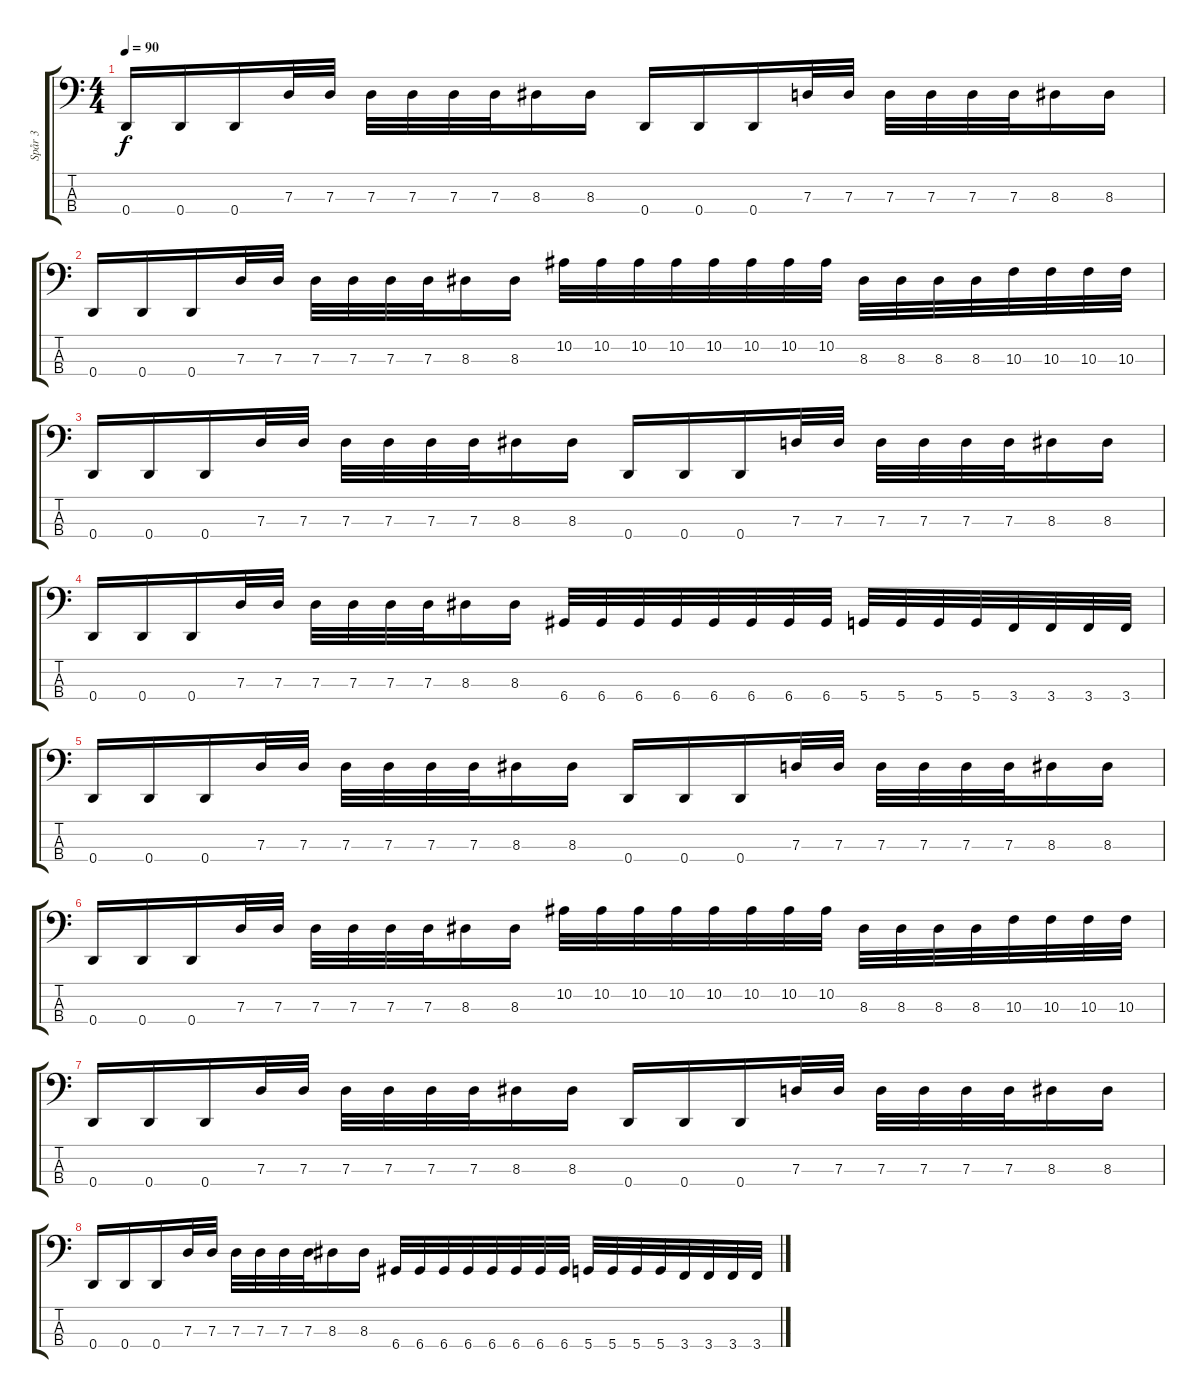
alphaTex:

\track ("Spår 3" "Spår 3") {instrument electricbasspick}
\staff {score tabs}
\tuning (F2 C2 G1 D1) {hide}
\ts (4 4)
\tempo 90
\clef f4
\ks c
0.4.16{dy f instrument electricbasspick} 0.4.16 0.4.16 7.3.32 7.3.32 7.3.32 7.3.32 7.3.32 7.3.32 8.3.16 8.3.16 0.4.16 0.4.16 0.4.16 7.3.32 7.3.32 7.3.32 7.3.32 7.3.32 7.3.32 8.3.16 8.3.16 |
0.4.16 0.4.16 0.4.16 7.3.32 7.3.32 7.3.32 7.3.32 7.3.32 7.3.32 8.3.16 8.3.16 10.2.32 10.2.32 10.2.32 10.2.32 10.2.32 10.2.32 10.2.32 10.2.32 8.3.32 8.3.32 8.3.32 8.3.32 10.3.32 10.3.32 10.3.32 10.3.32 |
0.4.16 0.4.16 0.4.16 7.3.32 7.3.32 7.3.32 7.3.32 7.3.32 7.3.32 8.3.16 8.3.16 0.4.16 0.4.16 0.4.16 7.3.32 7.3.32 7.3.32 7.3.32 7.3.32 7.3.32 8.3.16 8.3.16 |
0.4.16 0.4.16 0.4.16 7.3.32 7.3.32 7.3.32 7.3.32 7.3.32 7.3.32 8.3.16 8.3.16 6.4.32 6.4.32 6.4.32 6.4.32 6.4.32 6.4.32 6.4.32 6.4.32 5.4.32 5.4.32 5.4.32 5.4.32 3.4.32 3.4.32 3.4.32 3.4.32 |
0.4.16 0.4.16 0.4.16 7.3.32 7.3.32 7.3.32 7.3.32 7.3.32 7.3.32 8.3.16 8.3.16 0.4.16 0.4.16 0.4.16 7.3.32 7.3.32 7.3.32 7.3.32 7.3.32 7.3.32 8.3.16 8.3.16 |
0.4.16 0.4.16 0.4.16 7.3.32 7.3.32 7.3.32 7.3.32 7.3.32 7.3.32 8.3.16 8.3.16 10.2.32 10.2.32 10.2.32 10.2.32 10.2.32 10.2.32 10.2.32 10.2.32 8.3.32 8.3.32 8.3.32 8.3.32 10.3.32 10.3.32 10.3.32 10.3.32 |
0.4.16 0.4.16 0.4.16 7.3.32 7.3.32 7.3.32 7.3.32 7.3.32 7.3.32 8.3.16 8.3.16 0.4.16 0.4.16 0.4.16 7.3.32 7.3.32 7.3.32 7.3.32 7.3.32 7.3.32 8.3.16 8.3.16 |
0.4.16 0.4.16 0.4.16 7.3.32 7.3.32 7.3.32 7.3.32 7.3.32 7.3.32 8.3.16 8.3.16 6.4.32 6.4.32 6.4.32 6.4.32 6.4.32 6.4.32 6.4.32 6.4.32 5.4.32 5.4.32 5.4.32 5.4.32 3.4.32 3.4.32 3.4.32 3.4.32
